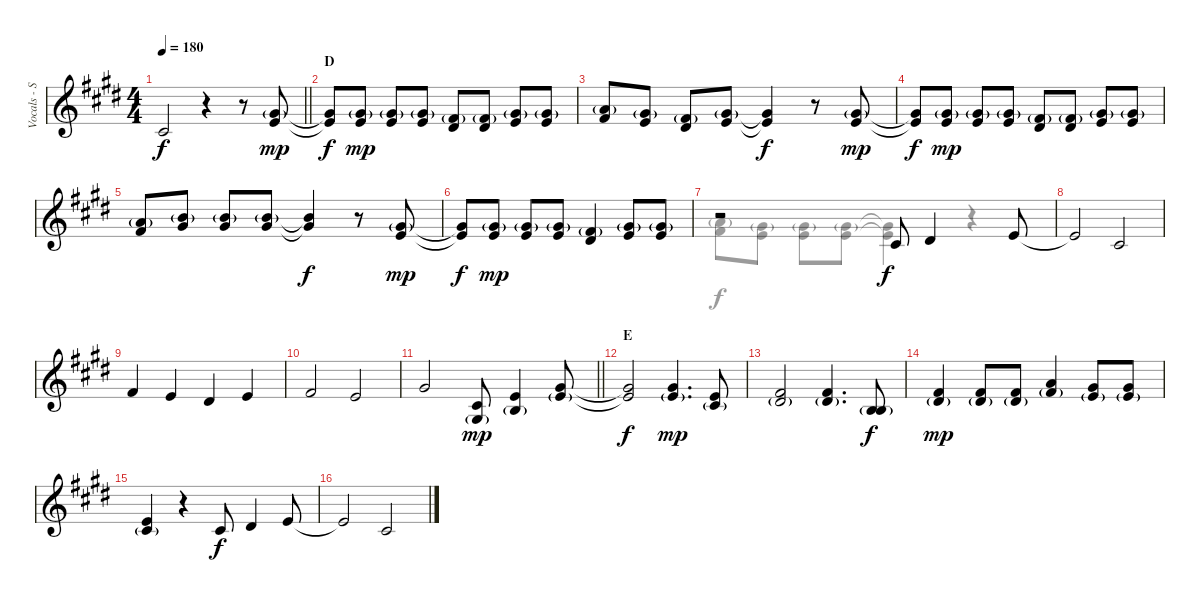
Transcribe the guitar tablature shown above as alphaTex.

\track ("Vocals - Shin" "Vocals - S") {instrument lead6voice}
\staff {score}
\tuning (E4 B3 G3 D3 A2 E2) {hide}
\voice
\ts (4 4)
\tempo 180
\clef g2
\barLineRight lightlight
\ks e
2.2{t}.2{dy f} r.4 r.8 (4.1{g} 5.2).8{dy mp} |
\section ("" "D")
(4.1{t} 5.2{t}).8{dy f} (4.1{g} 5.2).8{dy mp} (4.1{g} 5.2).8 (4.1{g} 5.2).8 (2.1{g} 4.2).8 (2.1{g} 4.2).8 (4.1{g} 5.2).8 (4.1{g} 5.2).8 |
(5.1{g} 7.2).8 (4.1{g} 5.2).8 (2.1{g} 4.2).8 (4.1{g} 5.2).8 (4.1{t} 5.2{t}).4{dy f} r.8 (4.1{g} 5.2).8{dy mp} |
(4.1{t} 5.2{t}).8{dy f} (4.1{g} 5.2).8{dy mp} (4.1{g} 5.2).8 (4.1{g} 5.2).8 (2.1{g} 4.2).8 (2.1{g} 4.2).8 (4.1{g} 5.2).8 (4.1{g} 5.2).8 |
(5.1{g} 7.2).8 (7.1{g} 9.2).8 (7.1{g} 9.2).8 (7.1{g} 9.2).8 (7.1{t} 9.2{t}).4{dy f} r.8 (4.1{g} 5.2).8{dy mp} |
(4.1{t} 5.2{t}).8{dy f} (4.1{g} 5.2).8{dy mp} (4.1{g} 5.2).8 (4.1{g} 5.2).8 (2.1{g} 4.2).4 (4.1{g} 5.2).8 (4.1{g} 5.2).8 |
r.2 6.3.8{dy f} 8.3.4 0.1.8 |
0.1{t}.2 2.2.2 |
2.1.4 0.1.4 4.2.4 0.1.4 |
2.1.2 0.1.2 |
\barLineRight lightlight
4.1.2 (2.2 1.3{g}).8{dy mp} (0.1 0.2{g}).4 (4.1 5.2{g}).8 |
\section ("" "E")
(4.1{t} 5.2{t}).2{dy f} (4.1 5.2{g}).4{d dy mp} (0.1 2.2{g}).8 |
(2.1 4.2{g}).2 (2.1 4.2{g}).4{d} (0.2 4.3{g}).8{dy f} |
(2.1 4.2{g}).4{dy mp} (2.1 4.2{g}).8 (2.1 4.2{g}).8 (5.1 7.2{g}).4 (4.1 5.2{g}).8 (4.1 5.2{g}).8 |
(0.1 2.2{g}).4 r.4 2.2.8{dy f} 4.2.4 0.1.8 |
0.1{t}.2 2.2.2
\voice
\clef g2
\ottava regular
\simile none
\barLineRight lightlight
\ks e
|
|
|
|
|
|
(5.1{g} 7.2).8 (4.1{g} 5.2).8 (4.1{g} 5.2).8 (4.1{g} 5.2).8 (4.1{t} 5.2{t}).4{dy f} r.4 |
|
|
|
\barLineRight lightlight
|
|
|
|
|
